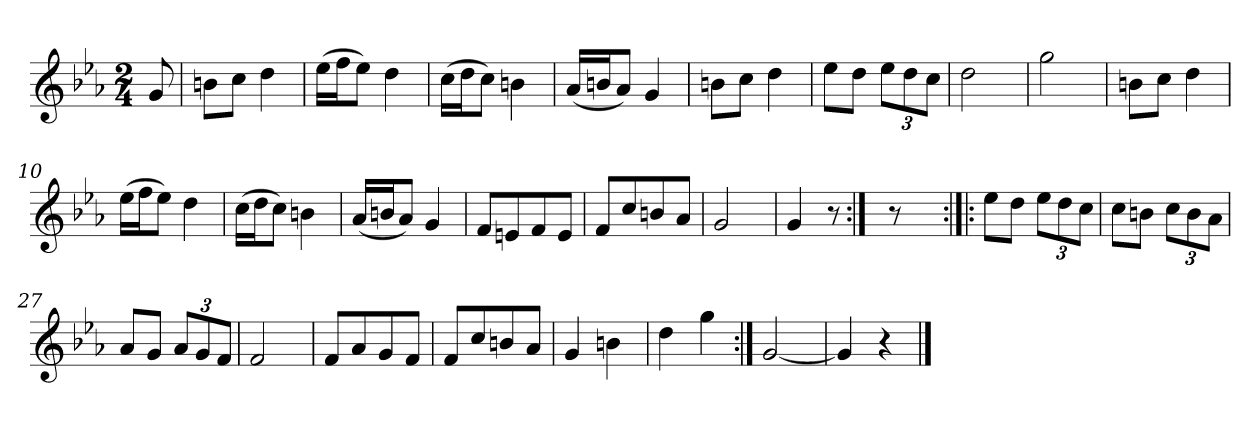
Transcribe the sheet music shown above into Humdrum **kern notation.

**kern
*part1
*staff1
*clefG2
*k[b-e-a-]
*M2/4
=
8g
=1
8bnL
8ccJ
4dd
=2
(16ee-LL
16ffJ
8ee-J)
4dd
=3
(16ccLL
16ddJ
8ccJ)
4bn
=4
(16a-LL
16bnJ
8a-J)
4g
=5
8bnL
8ccJ
4dd
=6
8ee-L
8ddJ
12ee-L
12dd
12ccJ
=7
2dd
=8
2gg
=9
8bnL
8ccJ
4dd
=10
(16ee-LL
16ffJ
8ee-J)
4dd
=11
(16ccLL
16ddJ
8ccJ)
4bn
=12
(16a-LL
16bnJ
8a-J)
4g
=13
8fL
8en
8f
8eJ
=14
8fL
8cc
8bn
8a-J
=15
2g
=16
4g
8r
=16:|!
8r
=25:|!|:
8ee-L
8ddJ
12ee-L
12dd
12ccJ
=26
8ccL
8bnJ
12ccL
12b
12a-J
=27
8a-L
8gJ
12a-L
12g
12fJ
=28
2f
=29
8fL
8a-
8g
8fJ
=30
8fL
8cc
8bn
8a-J
=31
4g
4bn
=32
4dd
4gg
=33:|!
[2g
=34
4g]
4r
==
*-
